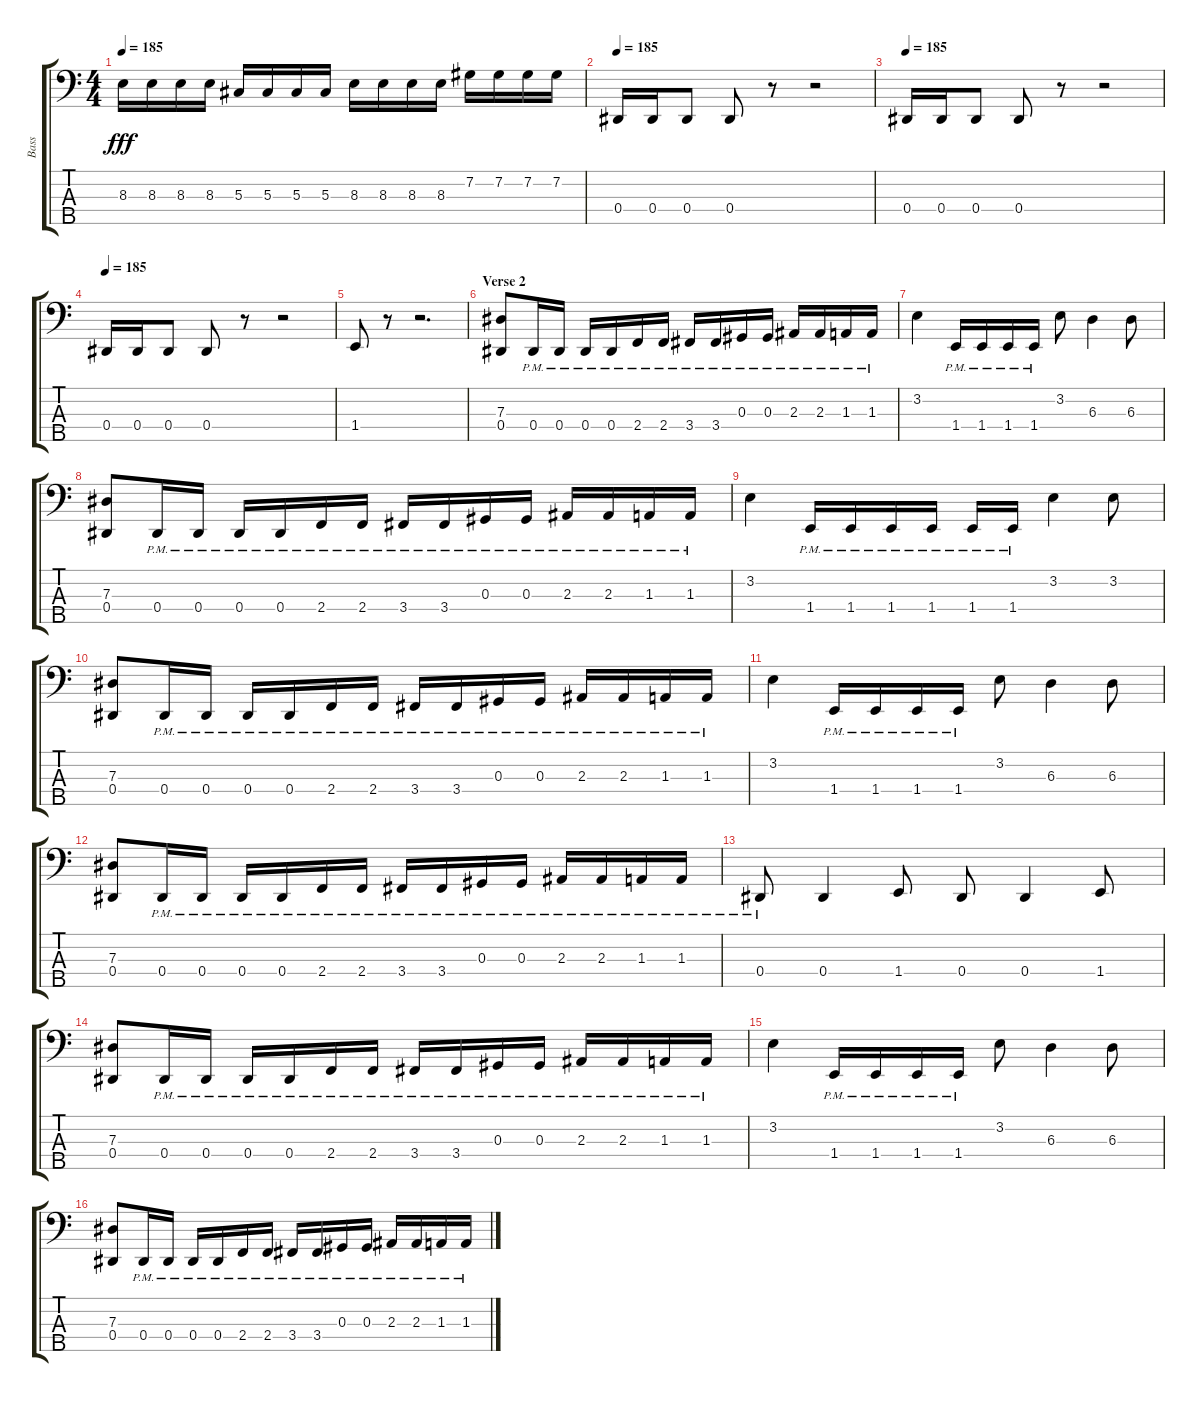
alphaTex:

\track ("Bass" "Bass") {instrument electricbassfinger}
\staff {score tabs}
\tuning (Gb2 Db2 Ab1 Eb1 Bb0) {hide}
\ts (4 4)
\tempo 185
\clef f4
\ks c
8.3.16{dy fff} 8.3.16 8.3.16 8.3.16 5.3.16 5.3.16 5.3.16 5.3.16 8.3.16 8.3.16 8.3.16 8.3.16 7.2.16 7.2.16 7.2.16 7.2.16 |
\tempo 185
0.4.16 0.4.16 0.4.8 0.4.8 r.8 r.2 |
\tempo 185
0.4.16 0.4.16 0.4.8 0.4.8 r.8 r.2 |
\tempo 185
0.4.16 0.4.16 0.4.8 0.4.8 r.8 r.2 |
1.4.8 r.8 r.2{d} |
\section ("" "Verse 2")
(7.3 0.4).8 0.4{pm}.16 0.4{pm}.16 0.4{pm}.16 0.4{pm}.16 2.4{pm}.16 2.4{pm}.16 3.4{pm}.16 3.4{pm}.16 0.3{pm}.16 0.3{pm}.16 2.3{pm}.16 2.3{pm}.16 1.3{pm}.16 1.3{pm}.16 |
3.2.4 1.4{pm}.16 1.4{pm}.16 1.4{pm}.16 1.4{pm}.16 3.2.8 6.3.4 6.3.8 |
(7.3 0.4).8 0.4{pm}.16 0.4{pm}.16 0.4{pm}.16 0.4{pm}.16 2.4{pm}.16 2.4{pm}.16 3.4{pm}.16 3.4{pm}.16 0.3{pm}.16 0.3{pm}.16 2.3{pm}.16 2.3{pm}.16 1.3{pm}.16 1.3{pm}.16 |
3.2.4 1.4{pm}.16 1.4{pm}.16 1.4{pm}.16 1.4{pm}.16 1.4{pm}.16 1.4{pm}.16 3.2.4 3.2.8 |
(7.3 0.4).8 0.4{pm}.16 0.4{pm}.16 0.4{pm}.16 0.4{pm}.16 2.4{pm}.16 2.4{pm}.16 3.4{pm}.16 3.4{pm}.16 0.3{pm}.16 0.3{pm}.16 2.3{pm}.16 2.3{pm}.16 1.3{pm}.16 1.3{pm}.16 |
3.2.4 1.4{pm}.16 1.4{pm}.16 1.4{pm}.16 1.4{pm}.16 3.2.8 6.3.4 6.3.8 |
(7.3 0.4).8 0.4{pm}.16 0.4{pm}.16 0.4{pm}.16 0.4{pm}.16 2.4{pm}.16 2.4{pm}.16 3.4{pm}.16 3.4{pm}.16 0.3{pm}.16 0.3{pm}.16 2.3{pm}.16 2.3{pm}.16 1.3{pm}.16 1.3{pm}.16 |
0.4{pm}.8 0.4.4 1.4.8 0.4.8 0.4.4 1.4.8 |
(7.3 0.4).8 0.4{pm}.16 0.4{pm}.16 0.4{pm}.16 0.4{pm}.16 2.4{pm}.16 2.4{pm}.16 3.4{pm}.16 3.4{pm}.16 0.3{pm}.16 0.3{pm}.16 2.3{pm}.16 2.3{pm}.16 1.3{pm}.16 1.3{pm}.16 |
3.2.4 1.4{pm}.16 1.4{pm}.16 1.4{pm}.16 1.4{pm}.16 3.2.8 6.3.4 6.3.8 |
(7.3 0.4).8 0.4{pm}.16 0.4{pm}.16 0.4{pm}.16 0.4{pm}.16 2.4{pm}.16 2.4{pm}.16 3.4{pm}.16 3.4{pm}.16 0.3{pm}.16 0.3{pm}.16 2.3{pm}.16 2.3{pm}.16 1.3{pm}.16 1.3{pm}.16
